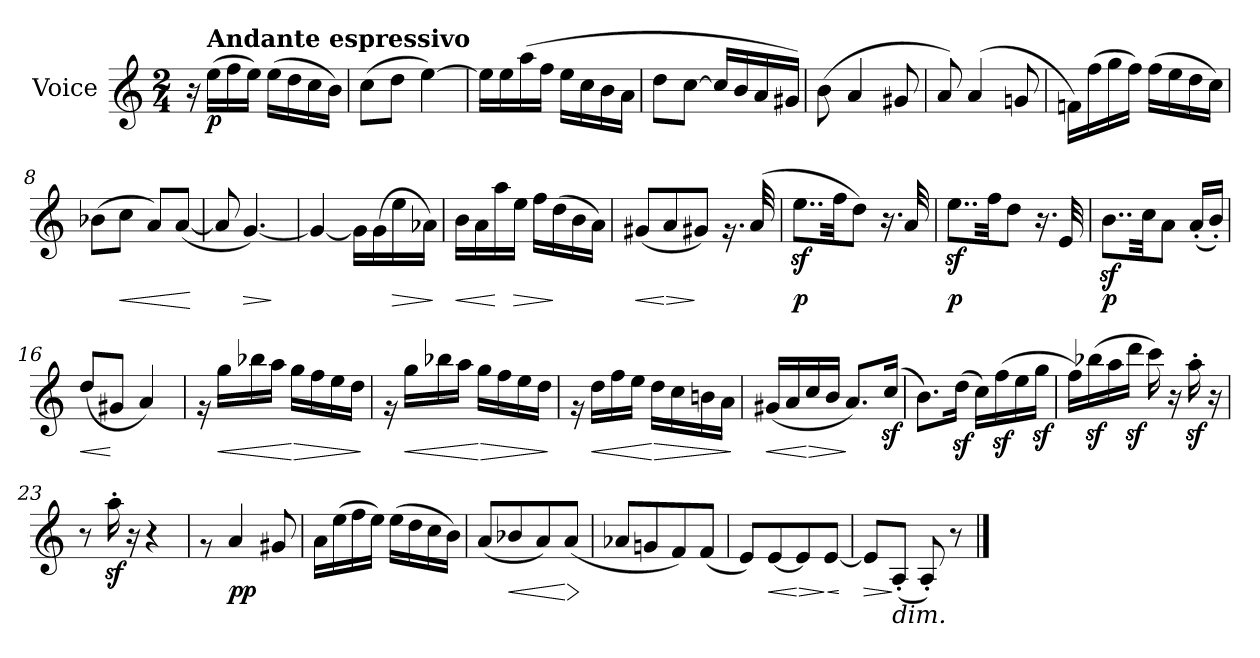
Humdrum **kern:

**kern	**dynam
*part1	*part1
*staff1	*staff1
*I"Voice	*
*I'V	*
*clefG2	*
*k[]	*
*C:	*
*M2/4	*
*MM69	*
=1	=1
16r	.
!LO:TX:a:B:t=Andante espressivo	!
!	!LO:DY:b
(>16ee\LL	p
16ff\	.
16ee\JJ)	.
(>16ee\LL	.
16dd\	.
16cc\	.
16b\JJ)	.
=2	=2
(>8cc\L	.
8dd\J	.
[4ee\)	.
=3	=3
16ee\LL]	.
16ee\	.
(>16aa\	.
16ff\JJ	.
16ee\LL	.
16cc\	.
16b\	.
16a\JJ	.
=4	=4
8dd\L	.
[8cc\J	.
16cc/LL]	.
16b/	.
16a/	.
16g#X/JJ)	.
=5	=5
(>8b\	.
4a/	.
8g#X/	.
!!LO:LB:g=z
=6	=6
8a/)	.
(>4a/	.
8gn/	.
=7	=7
16fn\LL)	.
(>16ff\	.
16gg\	.
16ff\JJ)	.
(>16ff\LL	.
16ee\	.
16dd\	.
16cc\JJ)	.
=8	=8
(>8b-X\L	.
!	!LO:HP:b
8cc\J	<
8a/L)	.
(<[8a/J	.
.	[
=9	=9
8a/]	.
!	!LO:HP:b
[4.g/)	>
.	]
=10	=10
4g/_	.
16g\LL]	.
(>16g\	.
!	!LO:HP:b
16ee\	>
16a-Xi\JJ)	.
.	]
=11	=11
!	!LO:HP:b
16b\LL	<
16a\	.
16aa\	[
!	!LO:HP:b
16ee\JJ	>
16ff\LL	.
(>16dd\	]
16b\	.
16a\JJ)	.
=12	=12
!	!LO:HP:b
(<8g#X/L	<
!	!LO:HP:n=1:b
8a/	[ >
8g#X/J)	]
16.rg	.
(<32a/	.
!!LO:LB:g=z
=13	=13
!	!LO:DY:b
8..eez<\L	p
32ff\kk	.
8dd\J)	.
16.r	.
32a/	.
=14	=14
!	!LO:DY:b
8..eez<\L	p
32ff\kk	.
8dd\J	.
16.r	.
32e/	.
=15	=15
!	!LO:DY:b
8..bz<\L	p
32cc\kk	.
8a\J	.
(<16a'</LL	.
16b'</JJ)	.
=16	=16
!	!LO:HP:b
(>8dd/L	<
8g#X/J	[
4a/)	.
=17	=17
16rg	.
!	!LO:HP:b
16gg\LL	<
16bb-X\	.
16aa\JJ	.
!	!LO:HP:n=1:b
16gg\LL	[ >
16ff\	.
16ee\	.
16dd\JJ	.
.	]
=18	=18
16rg	.
!	!LO:HP:b
16gg\LL	<
16bb-X\	.
16aa\JJ	.
!	!LO:HP:n=1:b
16gg\LL	[ >
16ff\	.
16ee\	.
16dd\JJ	.
.	]
!!LO:LB:g=z
=19	=19
16rg	.
!	!LO:HP:b
16dd\LL	<
16ff\	.
16ee\JJ	.
!	!LO:HP:n=1:b
16dd\LL	[ >
16cc\	.
16bn\	.
16a\JJ	.
.	]
=20	=20
!	!LO:HP:b
(<16g#X/LL	<
16a/	.
!	!LO:HP:n=1:b
16cc/	[ >
16b/JJ	.
8.a/L)	]
(<16ccz</Jk	.
=21	=21
8.b\L)	.
(>16ddz<\Jk	.
16cc\LL)	.
(>16ffz<\	.
16ee\	.
16ggz<\JJ	.
=22	=22
16ff\LL)	.
(>16bb-Xz<\	.
16aa\	.
16dddz<\JJ	.
16ccc\)	.
16r	.
16aaz<'>\	.
16r	.
=23	=23
8r	.
16aaz<'>\	.
16r	.
4r	.
=24	=24
8rg	.
!	!LO:DY:b
4a/	pp
8g#X/	.
!!LO:LB:g=z
=25	=25
16a\LL	.
(>16ee\	.
16ff\	.
16ee\JJ)	.
(>16ee\LL	.
16dd\	.
16cc\	.
16b\JJ)	.
=26	=26
(<8a/L	.
!	!LO:HP:b
8b-X/	<
8a/)	.
!	!LO:HP:n=1:b
(<8a/J	[ >
.	]
=27	=27
8a-Xi/L	.
8gn/	.
8f/)	.
(<8f/J	.
=28	=28
8e/L)	.
!	!LO:HP:b
[8e/	<
!	!LO:HP:n=1:b
8e/]	[ >
!	!LO:HP:n=1:b
[8e/J	] <
.	[
=29	=29
!	!LO:HP:b
8e/L]	>
!LO:TX:b:i:t=dim.	!
(<8A'</J	]
8A'</)	.
8r	.
==	==
*-	*-
